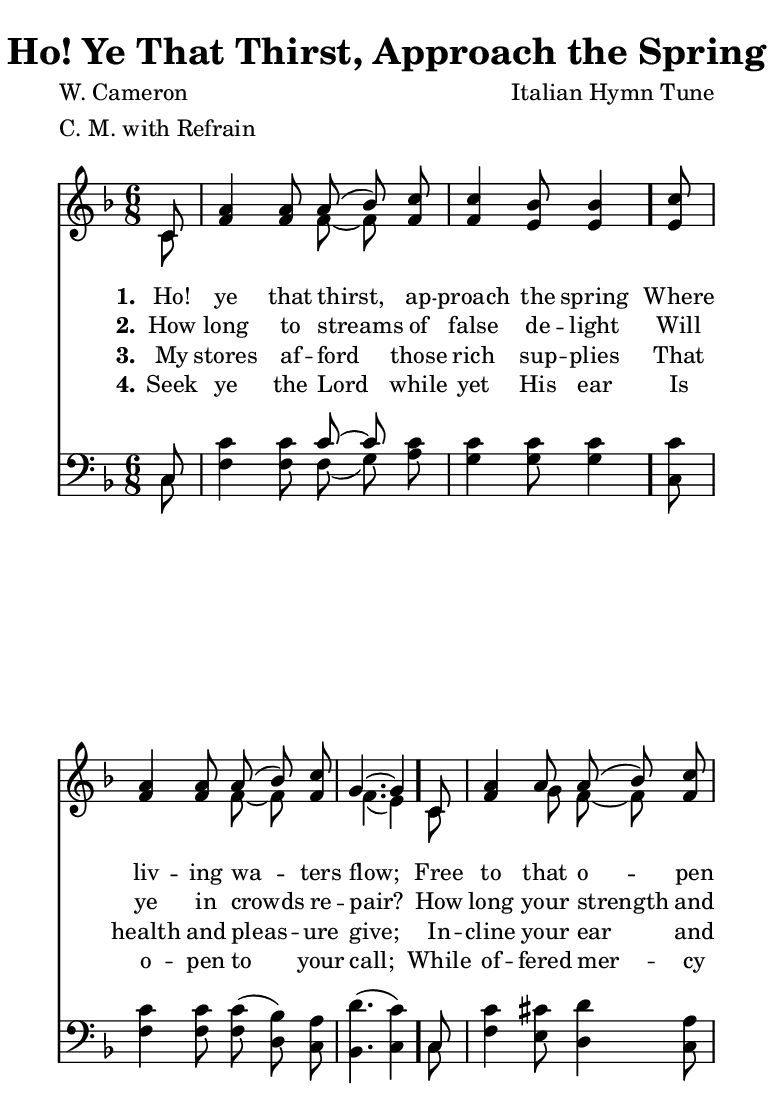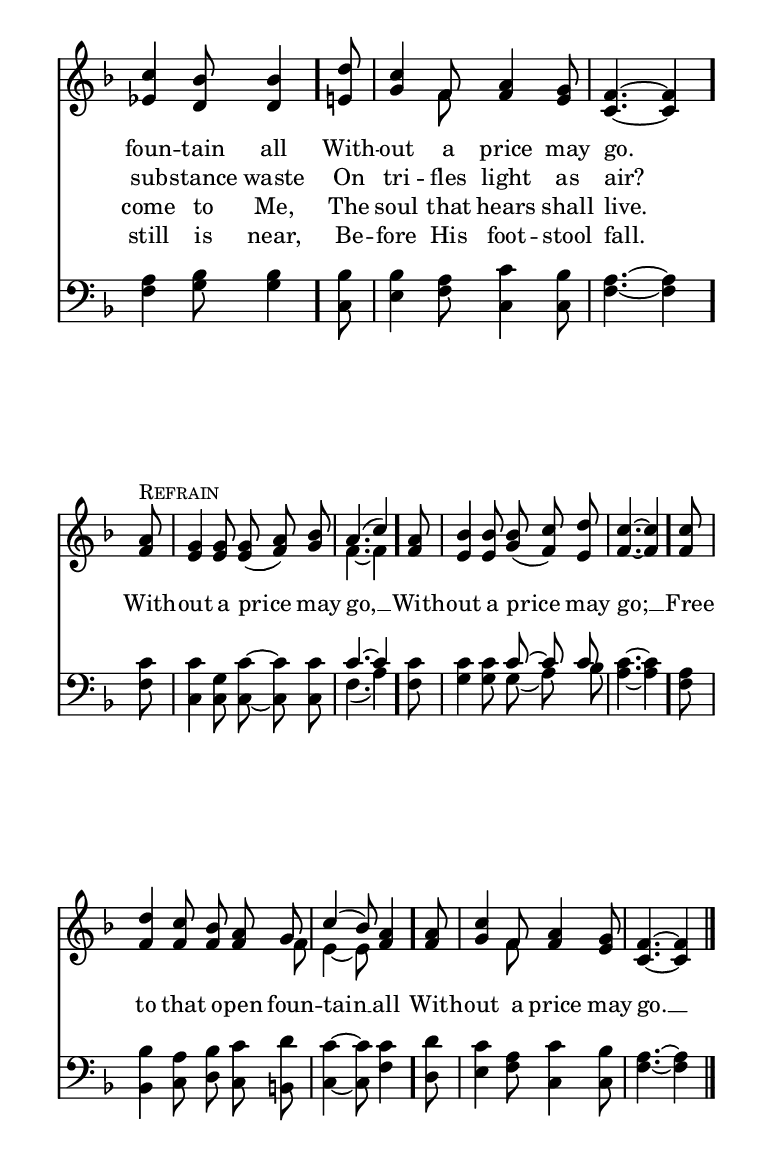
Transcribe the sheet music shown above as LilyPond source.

\include "common/global.ily"
\paper {
  \include "common/paper.ily"
  %ragged-bottom = ##t
  %ragged-last-bottom = ##t
  %systems-per-page = ##f
  %page-count = ##f
}

\header{
  %gospel
  hymnnumber = "93"
  title = "Ho! Ye That Thirst, Approach the Spring"
  tunename = "Torino"
  meter = "C. M. with Refrain"
  poet = "W. Cameron"
  composer = "Italian Hymn Tune"
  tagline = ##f
}

% for fermata in MIDI
ta = { \tempo 4=80 }
tb = { \tempo 4=40 }

patternAA = { c8 | c4 c8 c8 c8 c8 | c4 c8 c4 }
patternAB = { c8 | c4 c8 c4    c8 | c4 c8 c4 }

patternBA = { c8 | c4 c8 c8 c8 c8 | c4.   c4 }
patternBB = { c8 | c4 c8 c4    c8 | c4.   c4 }
patternBC = { \patternAA }

global = {
  \include "common/overrides.ily"
  \override Staff.TimeSignature.style = #'numbered
  \time 6/8
  \override Score.MetronomeMark.transparent = ##t % hide all fermata changes too
  \ta
  \key f \major
  \partial 8
  \autoBeamOff
}

notesSoprano = {
\global
\relative c' {

  \changePitch \patternAA { c | a' a a( bes) c | c bes bes }
  \changePitch \patternBA { c | a a a( bes) c | g ~ g }
  \changePitch \patternAA { c, | a' a a( bes) c | c bes bes }
  \changePitch \patternBB { d | c f, a g | f ~ f }

  << s^\markup { \small \caps "Refrain" }
  \changePitch \patternBA { a | g g g( a) bes | a( c) } >>
  \changePitch \patternBA { a | bes bes bes( c) d | c ~ c }
  \changePitch \patternBC { c | d c bes a g | c( bes) a }
  \changePitch \patternBB { a | c f, a g | f ~ f }

  \bar "|."

}
}

notesAlto = {
\global
\relative e' {

  \changePitch \patternAA { c | f f f ~ f f | f e e }
  \changePitch \patternBA { e | f f f ~ f f | f( e) }
  \changePitch \patternAA { c | f g f ~ f f | ees d d }
  \changePitch \patternBB { e | g f f e | c ~ c }

  \changePitch \patternBA { f | e e e( f) g | f ~ f }
  \changePitch \patternBA { f | e e g( f) e | f ~ f }
  \changePitch \patternBC { f | f f f f f | e ~ e f }
  \changePitch \patternBB { f | g f f e | c ~ c }

}
}

notesTenor = {
\global
\relative a, {

  \changePitch \patternAA { c | c' c c ~ c c | c c c }
  \changePitch \patternBA { c | c c c( bes) a | d( c) }
  \changePitch \patternAB { c, | c' cis d a | a bes bes }
  \changePitch \patternBB { bes | bes a c bes | a ~ a }

  \changePitch \patternBA { c | c g c ~ c c | c ~ c }
  \changePitch \patternBA { c | c c c ~ c c | c ~ c }
  \changePitch \patternBC { a | bes a bes c d | c ~ c c }
  \changePitch \patternBB { d | c a c bes | a ~ a }

}
}

notesBass = {
\global
\relative f {

  \changePitch \patternAA { c | f f f( g) a | g g g }
  \changePitch \patternBA { c, | f f f( d) c | bes( c) }
  \changePitch \patternAB { c | f e d c | f g g }
  \changePitch \patternBB { c, | e f c c | f ~ f }

  \changePitch \patternBA { f | c c c ~ c c | f( a) }
  \changePitch \patternBA { f | g g g( a) bes | a ~ a }
  \changePitch \patternBC { f | bes, c d c b | c ~ c f }
  \changePitch \patternBB { d | e f c c | f ~ f }

}
}

Refrain = \lyricmode {

With -- out a price may go, __ \bar "."
With -- out a price may go; __ \bar "." \eogbreak
Free to that o -- pen foun -- tain __ all \bar "."
With -- out a price may go. __ \bar "." \eogbreak

}

wordsA = \lyricmode {
\set stanza = "1."

Ho! ye that thirst, ap -- proach the spring \bar "."
Where liv -- ing wa -- ters flow; \bar "." \eogbreak
Free to that o -- pen foun -- tain all \bar "."
With -- out a price may go. \bar "." \eogbreak

}

wordsB = \lyricmode {
\set stanza = "2."

How long to streams of false de -- light
Will ye in crowds re -- pair?
How long your strength and sub -- stance waste
On tri -- fles light as air?

\Refrain

}

wordsC = \lyricmode {
\set stanza = "3."

My stores af -- ford those rich sup -- plies
That health and pleas -- ure give;
In -- cline your ear and come to Me,
The soul that hears shall live.

}

wordsD = \lyricmode {
\set stanza = "4."

Seek ye the Lord while yet His ear
Is o -- pen to your call;
While of -- fered mer -- cy still is near,
Be -- fore His foot -- stool fall.

}

\score {
  \context ChoirStaff <<
    \context Staff = upper <<
      \set Staff.autoBeaming = ##f
      \set ChoirStaff.systemStartDelimiter = #'SystemStartBar
      \set ChoirStaff.printPartCombineTexts = ##f
      \partcombine #'(2 . 11) \notesSoprano \notesAlto
      \context NullVoice = sopranos { \voiceOne << \notesSoprano >> }
      \context Lyrics = one   \lyricsto sopranos \wordsA
      \context Lyrics = two   \lyricsto sopranos \wordsB
      \context Lyrics = three \lyricsto sopranos \wordsC
      \context Lyrics = four  \lyricsto sopranos \wordsD
    >>
    \context Staff = men <<
      \set Staff.autoBeaming = ##f
      \clef bass
      \set ChoirStaff.printPartCombineTexts = ##f
      \partcombine #'(2 . 11) \notesTenor \notesBass
    >>
  >>
  \layout {
    \include "common/layout.ily"
  }
  #(cond ((ly:get-option 'eog-midi-permitted) #{ \midi{
    \include "common/midi.ily"
  } #}))
}

\version "2.19.49"  % necessary for upgrading to future LilyPond versions.

% vi:set et ts=2 sw=2 ai nocindent syntax=lilypond:
